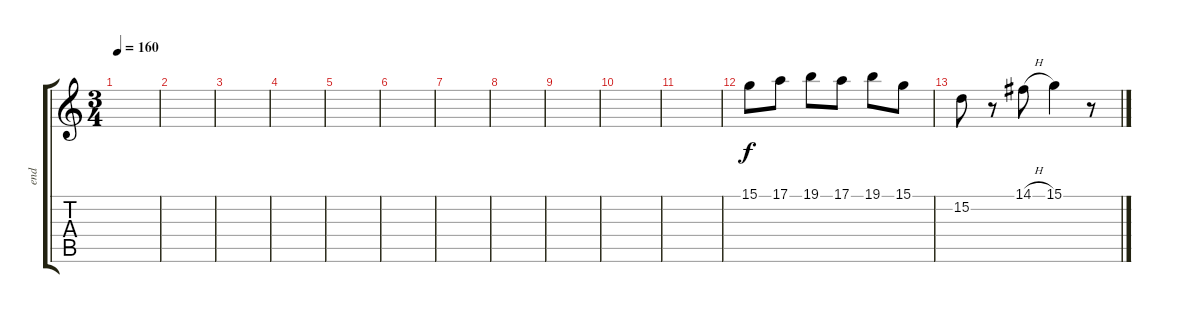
\track ("end" "end") {instrument flute}
\staff {score tabs}
\tuning (E4 B3 G3 D3 A2 E2) {hide}
\ts (3 4)
\tempo 160
\clef g2
\ks c
|
|
|
|
|
|
|
|
|
|
|
15.1.8 17.1.8 19.1.8 17.1.8 19.1.8 15.1.8 |
15.2.8 r.8 14.1{h}.8 15.1.4 r.8
